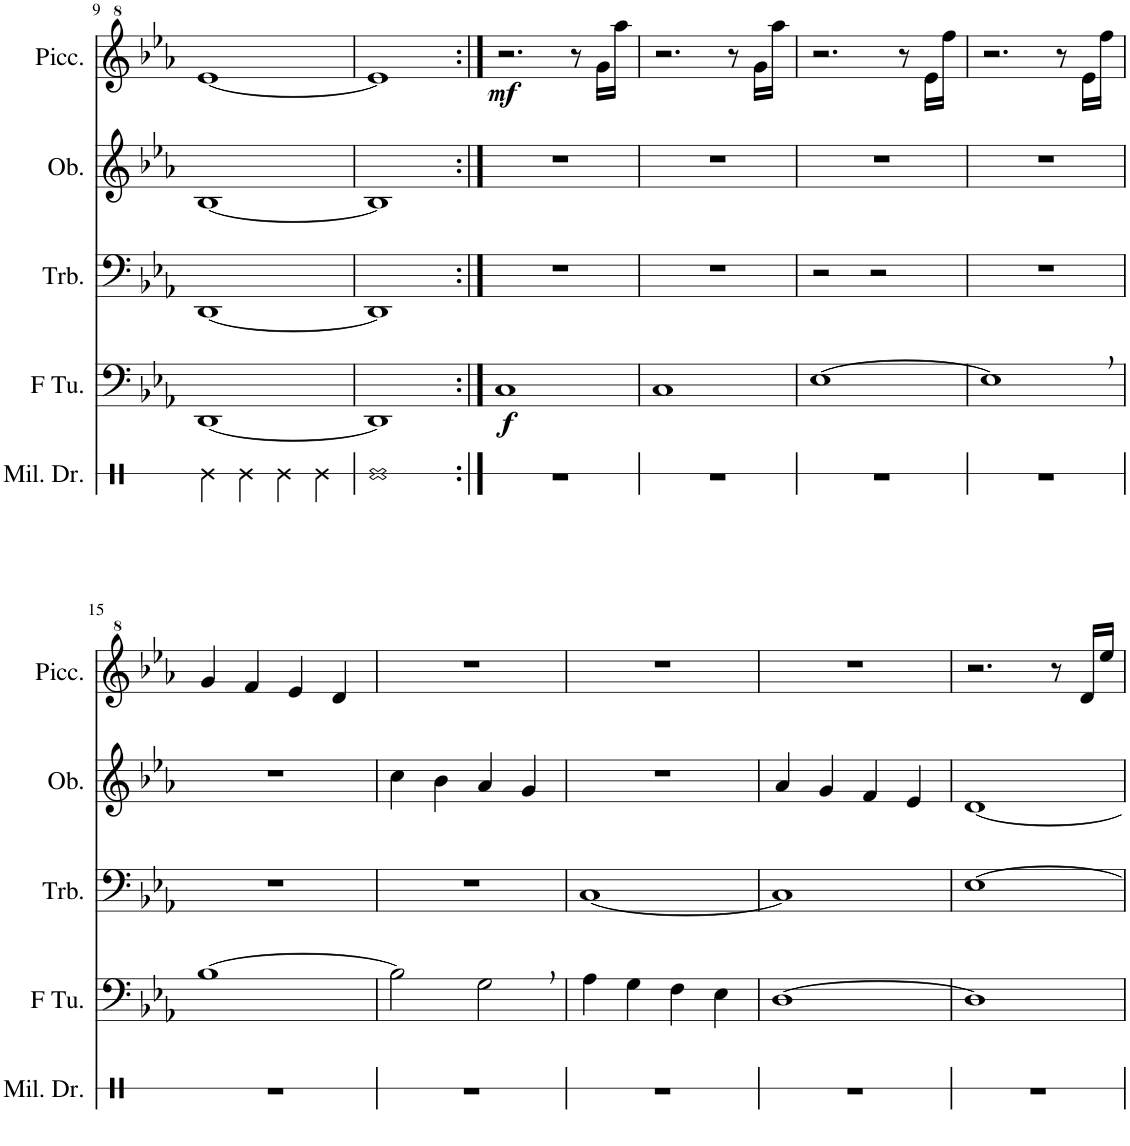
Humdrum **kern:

**kern	**kern	**dynam	**kern	**kern	**kern	**dynam
*part5	*part4	*part4	*part3	*part2	*part1	*part1
*staff5	*staff4	*staff4	*staff3	*staff2	*staff1	*staff1
*I"Military Drum	*I"F Tuba	*	*I"Trombone	*I"Oboe	*I"Piccolo	*
*I'Mil. Dr.	*I'F Tu.	*	*I'Trb.	*I'Ob.	*I'Picc.	*
!!LO:PB:g=z
*clefX	*clefF4	*	*clefF4	*clefG2	*clefG^2	*
*	*	*	*	*	*Trd-7c-12	*
*k[]	*k[b-e-a-]	*	*k[b-e-a-]	*k[b-e-a-]	*k[b-e-a-]	*
*M4/4	*M4/4	*	*M4/4	*M4/4	*M4/4	*
=9	=9	=9	=9	=9	=9	=9
4Re\	[1DD	.	[1DD	[1B-	[1ee-	.
4Re\	.	.	.	.	.	.
4Re\	.	.	.	.	.	.
4Re\	.	.	.	.	.	.
=10	=10	=10	=10	=10	=10	=10
1Re	1DD]	.	1DD]	1B-]	1ee-]	.
=11:|!	=11:|!	=11:|!	=11:|!	=11:|!	=11:|!	=11:|!
!	!	!LO:DY:b	!	!	!	!LO:DY:b
1r	1C	f	1r	1r	2.r	mf
.	.	.	.	.	8r	.
.	.	.	.	.	16gg\LL	.
.	.	.	.	.	16aaa-\JJ	.
=12	=12	=12	=12	=12	=12	=12
1r	1C	.	1r	1r	2.r	.
.	.	.	.	.	8r	.
.	.	.	.	.	16gg\LL	.
.	.	.	.	.	16aaa-\JJ	.
=13	=13	=13	=13	=13	=13	=13
1r	[1E-	.	2r	1r	2.r	.
.	.	.	2r	.	.	.
.	.	.	.	.	8r	.
.	.	.	.	.	16ee-\LL	.
.	.	.	.	.	16fff\JJ	.
=14	=14	=14	=14	=14	=14	=14
1r	1E-,]	.	1r	1r	2.r	.
.	.	.	.	.	8r	.
.	.	.	.	.	16ee-\LL	.
.	.	.	.	.	16fff\JJ	.
!!LO:LB:g=z
=15	=15	=15	=15	=15	=15	=15
1r	[1B-	.	1r	1r	4gg/	.
.	.	.	.	.	4ff/	.
.	.	.	.	.	4ee-/	.
.	.	.	.	.	4dd/	.
=16	=16	=16	=16	=16	=16	=16
1r	2B-\]	.	1r	4cc\	1r	.
.	.	.	.	4b-\	.	.
.	2G,\	.	.	4a-/	.	.
.	.	.	.	4g/	.	.
=17	=17	=17	=17	=17	=17	=17
1r	4A-\	.	[1C	1r	1r	.
.	4G\	.	.	.	.	.
.	4F\	.	.	.	.	.
.	4E-\	.	.	.	.	.
=18	=18	=18	=18	=18	=18	=18
1r	[1D	.	1C]	4a-/	1r	.
.	.	.	.	4g/	.	.
.	.	.	.	4f/	.	.
.	.	.	.	4e-/	.	.
=19	=19	=19	=19	=19	=19	=19
1r	1D]	.	[1E-	[1d	2.r	.
.	.	.	.	.	8r	.
.	.	.	.	.	16dd/LL	.
.	.	.	.	.	16eee-/JJ	.
=	=	=	=	=	=	=
*-	*-	*-	*-	*-	*-	*-
